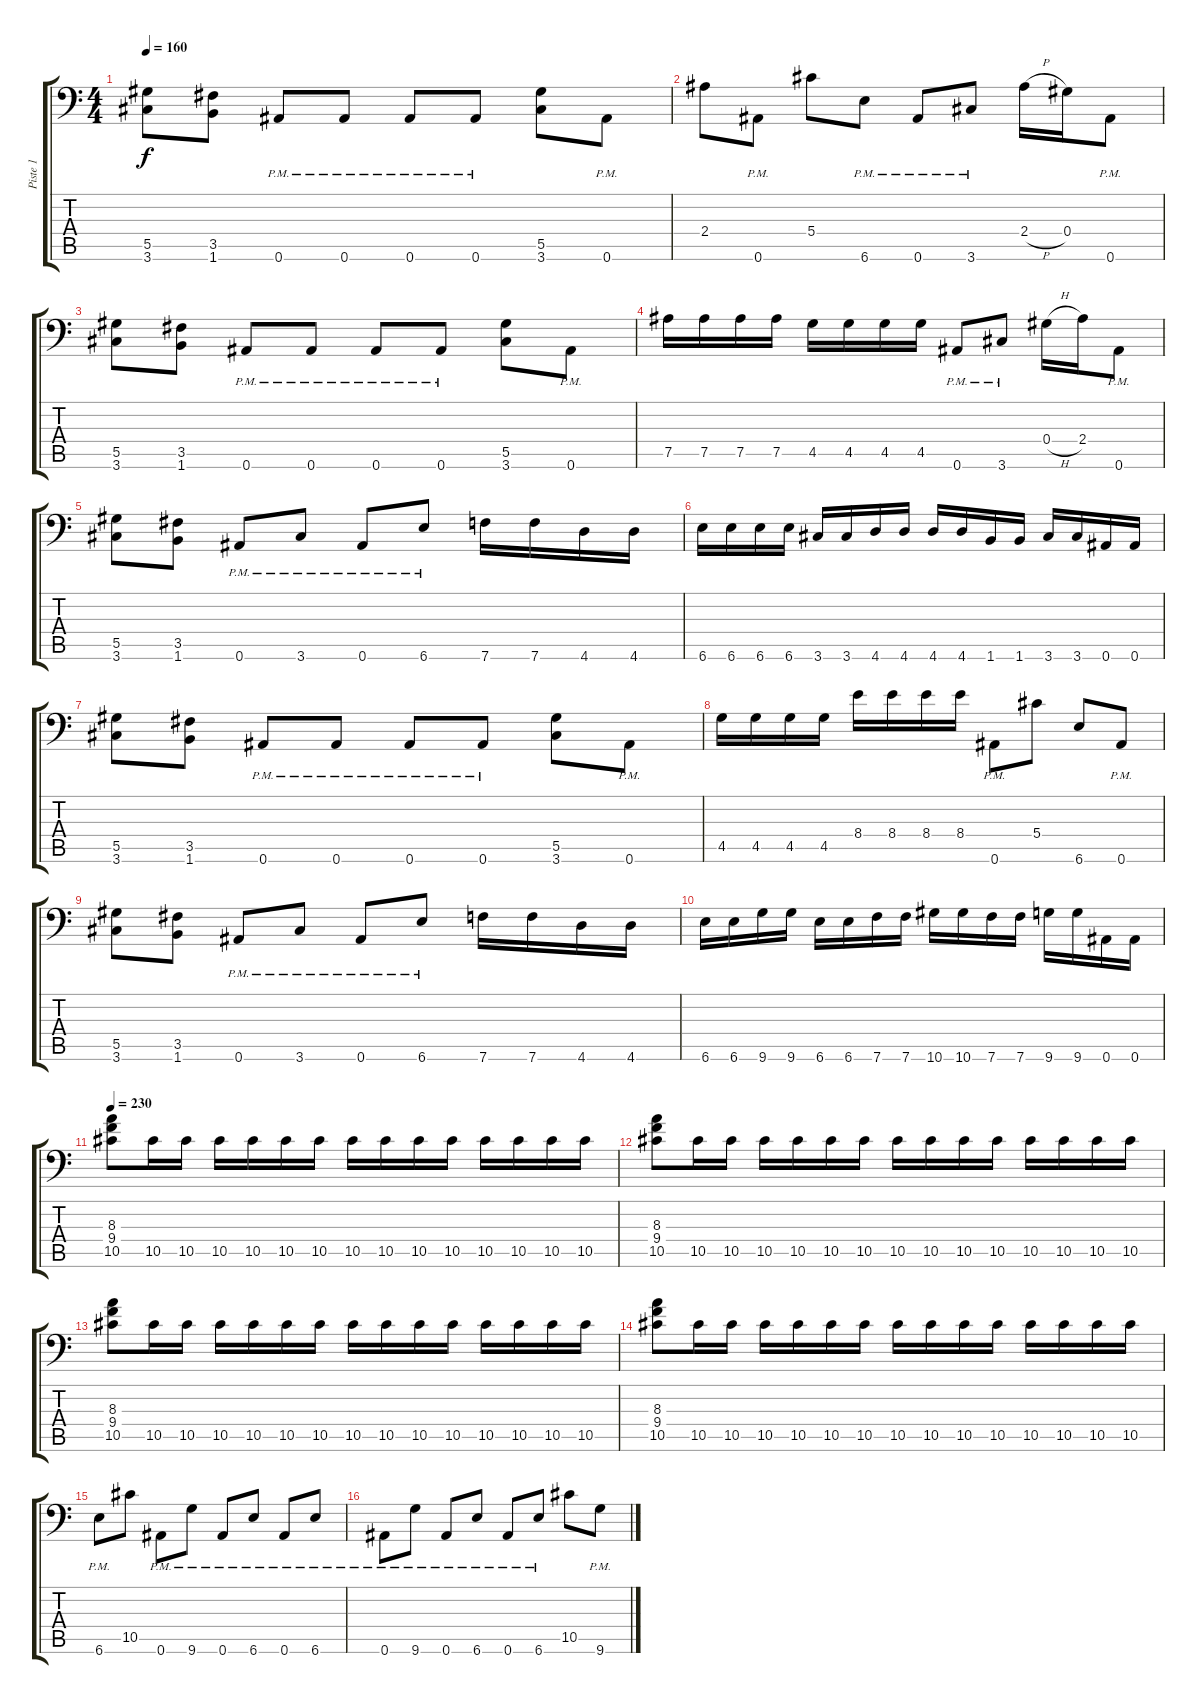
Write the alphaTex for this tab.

\track ("Piste 1" "Piste 1") {instrument distortionguitar}
\staff {score tabs}
\tuning (Bb3 F3 Db3 Ab2 Eb2 Bb1) {hide}
\ts (4 4)
\tempo 160
\clef f4
\ks c
(5.5 3.6).8{dy f} (3.5 1.6).8 0.6{pm}.8 0.6{pm}.8 0.6{pm}.8 0.6{pm}.8 (5.5 3.6).8 0.6{pm}.8 |
2.4.8 0.6{pm}.8 5.4.8 6.6{pm}.8 0.6{pm}.8 3.6{pm}.8 2.4{h}.16 0.4.16 0.6{pm}.8 |
(5.5 3.6).8 (3.5 1.6).8 0.6{pm}.8 0.6{pm}.8 0.6{pm}.8 0.6{pm}.8 (5.5 3.6).8 0.6{pm}.8 |
7.5.16 7.5.16 7.5.16 7.5.16 4.5.16 4.5.16 4.5.16 4.5.16 0.6{pm}.8 3.6{pm}.8 0.4{h}.16 2.4.16 0.6{pm}.8 |
(5.5 3.6).8 (3.5 1.6).8 0.6{pm}.8 3.6{pm}.8 0.6{pm}.8 6.6{pm}.8 7.6.16 7.6.16 4.6.16 4.6.16 |
6.6.16 6.6.16 6.6.16 6.6.16 3.6.16 3.6.16 4.6.16 4.6.16 4.6.16 4.6.16 1.6.16 1.6.16 3.6.16 3.6.16 0.6.16 0.6.16 |
(5.5 3.6).8 (3.5 1.6).8 0.6{pm}.8 0.6{pm}.8 0.6{pm}.8 0.6{pm}.8 (5.5 3.6).8 0.6{pm}.8 |
4.5.16 4.5.16 4.5.16 4.5.16 8.4.16 8.4.16 8.4.16 8.4.16 0.6{pm}.8 5.4.8 6.6.8 0.6{pm}.8 |
(5.5 3.6).8 (3.5 1.6).8 0.6{pm}.8 3.6{pm}.8 0.6{pm}.8 6.6{pm}.8 7.6.16 7.6.16 4.6.16 4.6.16 |
6.6.16 6.6.16 9.6.16 9.6.16 6.6.16 6.6.16 7.6.16 7.6.16 10.6.16 10.6.16 7.6.16 7.6.16 9.6.16 9.6.16 0.6.16 0.6.16 |
\tempo 230
(8.3 9.4 10.5).8 10.5.16 10.5.16 10.5.16 10.5.16 10.5.16 10.5.16 10.5.16 10.5.16 10.5.16 10.5.16 10.5.16 10.5.16 10.5.16 10.5.16 |
(8.3 9.4 10.5).8 10.5.16 10.5.16 10.5.16 10.5.16 10.5.16 10.5.16 10.5.16 10.5.16 10.5.16 10.5.16 10.5.16 10.5.16 10.5.16 10.5.16 |
(8.3 9.4 10.5).8 10.5.16 10.5.16 10.5.16 10.5.16 10.5.16 10.5.16 10.5.16 10.5.16 10.5.16 10.5.16 10.5.16 10.5.16 10.5.16 10.5.16 |
(8.3 9.4 10.5).8 10.5.16 10.5.16 10.5.16 10.5.16 10.5.16 10.5.16 10.5.16 10.5.16 10.5.16 10.5.16 10.5.16 10.5.16 10.5.16 10.5.16 |
6.6{pm}.8 10.5.8 0.6{pm}.8 9.6{pm}.8 0.6{pm}.8 6.6{pm}.8 0.6{pm}.8 6.6{pm}.8 |
0.6{pm}.8 9.6{pm}.8 0.6{pm}.8 6.6{pm}.8 0.6{pm}.8 6.6{pm}.8 10.5.8 9.6{pm}.8
